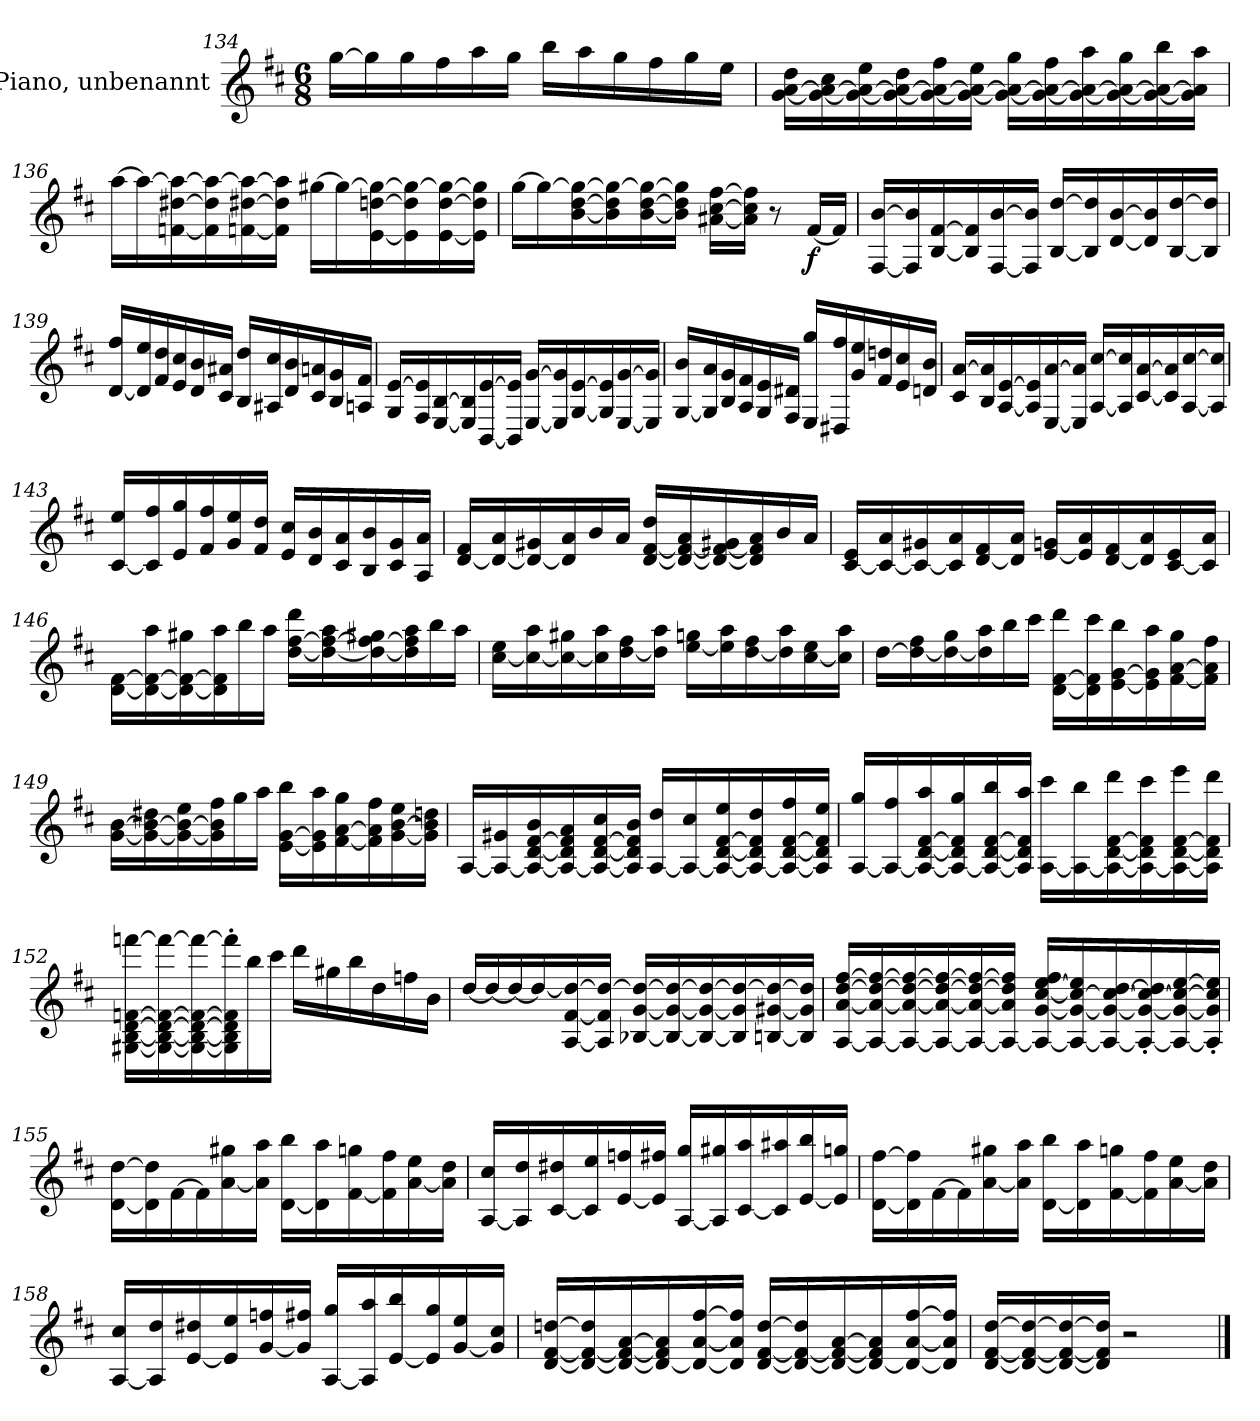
**kern	**dynam
*part1	*part1
*staff1	*staff1
*I"Piano, unbenannt	*
*I'Pno	*
*clefG2	*
*k[f#c#]	*
*M6/8	*
=134	=134
[16ggLL	.
16gg]	.
16gg	.
16ff#	.
16aa	.
16ggJJ	.
16bbLL	.
16aa	.
16gg	.
16ff#	.
16gg	.
16eeJJ	.
=135	=135
[16g [16a 16ddLL	.
16g_ 16a_ 16cc#	.
16g_ 16a_ 16ee	.
16g_ 16a_ 16dd	.
16g_ 16a_ 16ff#	.
16g_ 16a_ 16eeJJ	.
16g_ 16a_ 16ggLL	.
16g_ 16a_ 16ff#	.
16g_ 16a_ 16aa	.
16g_ 16a_ 16gg	.
16g_ 16a_ 16bb	.
16g] 16a] 16aaJJ	.
=136	=136
[16aaLL	.
16aa_	.
[16fn [16dd#X 16aa_	.
16f] 16dd#] 16aa_	.
[16fn [16dd#X 16aa_	.
16f] 16dd#] 16aa]JJ	.
[16gg#XLL	.
16gg#_	.
[16e [16ddn 16gg#_	.
16e] 16dd] 16gg#_	.
[16e [16dd 16gg#_	.
16e] 16dd] 16gg#]JJ	.
=137	=137
[16ggLL	.
16gg_	.
[16b [16dd 16gg_	.
16b] 16dd] 16gg_	.
[16b [16dd 16gg_	.
16b] 16dd] 16gg]JJ	.
[16a#X [16cc# [16ff#LL	.
16a#] 16cc#] 16ff#]JJ	.
8r	.
[16f#LL	f
16f#JJ]	.
=138	=138
[16F# [16bLL	.
16F#] 16b]	.
[16B [16f#	.
16B] 16f#]	.
[16F# [16b	.
16F#] 16b]JJ	.
[16B [16ddLL	.
16B] 16dd]	.
[16d [16b	.
16d] 16b]	.
[16B [16dd	.
16B] 16dd]JJ	.
=139	=139
[16d 16ff#LL	.
16d] 16ee	.
16f# 16dd	.
16e 16cc#	.
16d 16b	.
16c# 16a#XJJ	.
16B 16ddLL	.
16A#X 16cc#	.
16d 16b	.
16c# 16an	.
16B 16g	.
16An 16f#JJ	.
=140	=140
16G [16eLL	.
16F# 16e]	.
[16E [16B	.
16E] 16B]	.
[16BB [16e	.
16BB] 16e]JJ	.
[16E [16gLL	.
16E] 16g]	.
[16G [16e	.
16G] 16e]	.
[16E [16g	.
16E] 16g]JJ	.
=141	=141
[16G 16bLL	.
16G] 16a	.
16B 16g	.
16A 16f#	.
16G 16e	.
16F# 16d#XJJ	.
16E 16ggLL	.
16D#X 16ff#	.
16g 16ee	.
16f# 16ddn	.
16e 16cc#	.
16dn 16bJJ	.
=142	=142
16c# [16aLL	.
16B 16a]	.
[16A [16e	.
16A] 16e]	.
[16E [16a	.
16E] 16a]JJ	.
[16A [16cc#LL	.
16A] 16cc#]	.
[16c# [16a	.
16c#] 16a]	.
[16A [16cc#	.
16A] 16cc#]JJ	.
=143	=143
[16c# 16eeLL	.
16c#] 16ff#	.
16e 16gg	.
16f# 16ff#	.
16g 16ee	.
16f# 16ddJJ	.
16e 16cc#LL	.
16d 16b	.
16c# 16a	.
16B 16b	.
16c# 16g	.
16A 16aJJ	.
=144	=144
[16d 16f#LL	.
16d_ 16a	.
16d_ 16g#X	.
16d] 16a	.
16b	.
16aJJ	.
[16d [16f# 16ddLL	.
16d_ 16f#_ 16a	.
16d_ 16f#_ 16g#X	.
16d] 16f#] 16a	.
16b	.
16aJJ	.
=145	=145
[16c# 16eLL	.
16c#_ 16a	.
16c#_ 16g#X	.
16c#] 16a	.
[16d 16f#	.
16d] 16aJJ	.
[16e 16gnLL	.
16e] 16a	.
[16d 16f#	.
16d] 16a	.
[16c# 16e	.
16c#] 16aJJ	.
=146	=146
[16d [16f#LL	.
16d_ 16f#_ 16aa	.
16d_ 16f#_ 16gg#X	.
16d] 16f#] 16aa	.
16bb	.
16aaJJ	.
[16dd [16ff# 16dddLL	.
16dd_ 16ff#_ 16aa	.
16dd_ 16ff#_ 16gg#X	.
16dd] 16ff#] 16aa	.
16bb	.
16aaJJ	.
=147	=147
[16cc# 16eeLL	.
16cc#_ 16aa	.
16cc#_ 16gg#X	.
16cc#] 16aa	.
[16dd 16ff#	.
16dd] 16aaJJ	.
[16ee 16ggnLL	.
16ee] 16aa	.
[16dd 16ff#	.
16dd] 16aa	.
[16cc# 16ee	.
16cc#] 16aaJJ	.
=148	=148
[16ddLL	.
16dd_ 16ff#	.
16dd_ 16gg	.
16dd] 16aa	.
16bb	.
16ccc#JJ	.
[16d [16f# 16dddLL	.
16d] 16f#] 16ccc#	.
[16e [16g 16bb	.
16e] 16g] 16aa	.
[16f# [16a 16gg	.
16f#] 16a] 16ff#JJ	.
=149	=149
[16g [16bLL	.
16g_ 16b_ 16dd#X	.
16g_ 16b_ 16ee	.
16g] 16b] 16ff#	.
16gg	.
16aaJJ	.
[16e [16g 16bbLL	.
16e] 16g] 16aa	.
[16f# [16a 16gg	.
16f#] 16a] 16ff#	.
[16g [16b 16ee	.
16g] 16b] 16ddnJJ	.
=150	=150
[16ALL	.
16A_ 16g#X	.
16A_ [16d [16f# 16b	.
16A_ 16d] 16f#] 16a	.
16A_ [16d [16f# 16cc#	.
16A] 16d] 16f#] 16bJJ	.
[16A 16ddLL	.
16A_ 16cc#	.
16A_ [16d [16f# 16ee	.
16A_ 16d] 16f#] 16dd	.
16A_ [16d [16f# 16ff#	.
16A] 16d] 16f#] 16eeJJ	.
=151	=151
[16A 16ggLL	.
16A_ 16ff#	.
16A_ [16d [16f# 16aa	.
16A_ 16d] 16f#] 16gg	.
16A_ [16d [16f# 16bb	.
16A] 16d] 16f#] 16aaJJ	.
[16A 16ccc#LL	.
16A_ 16bb	.
16A_ [16d [16f# 16ddd	.
16A_ 16d] 16f#] 16ccc#	.
16A_ [16d [16f# 16eee	.
16A] 16d] 16f#] 16dddJJ	.
=152	=152
[16G#X [16B [16d [16fn [16fffnLL	.
16G#_ 16B_ 16d_ 16f_ 16fff_	.
16G#_ 16B_ 16d_ 16f_ 16fff_	.
16G#]' 16B]' 16d]' 16f]' 16fff]'	.
16bb	.
16ccc#JJ	.
16dddLL	.
16gg#X	.
16bb	.
16dd	.
16ffn	.
16bJJ	.
=153	=153
[16ddLL	.
16dd_	.
16dd_	.
16dd_	.
[16A [16f# 16dd_	.
16A] 16f#] 16dd_JJ	.
[16B-X [16g 16dd_LL	.
16B-_ 16g_ 16dd_	.
16B-_ 16g_ 16dd_	.
16B-] 16g] 16dd_	.
[16Bn [16g#X 16dd_	.
16B] 16g#] 16dd]JJ	.
=154	=154
[16A [16a [16dd [16ff#LL	.
16A_ 16a_ 16dd_ 16ff#_	.
16A_ 16a_ 16dd_ 16ff#_	.
16A_ 16a_ 16dd_ 16ff#_	.
16A_ 16a_ 16dd_ 16ff#_	.
16A_ 16a] 16dd] 16ff#]JJ	.
16A_ [16g [16cc# [16ee 16ff#LL	.
16A_ 16g_ 16cc#_ 16ee]	.
16A_ 16g_ 16cc#_ [16dd	.
16A_' 16g_' 16cc#_' 16dd]'	.
16A_ 16g_ 16cc#_ [16ee	.
16A]' 16g]' 16cc#]' 16ee]'JJ	.
=155	=155
[16d [16ddLL	.
16d] 16dd]	.
[16f#	.
16f#]	.
[16a 16gg#X	.
16a] 16aaJJ	.
[16d 16bbLL	.
16d] 16aa	.
[16f# 16ggn	.
16f#] 16ff#	.
[16a 16ee	.
16a] 16ddJJ	.
=156	=156
[16A 16cc#LL	.
16A] 16dd	.
[16c# 16dd#X	.
16c#] 16ee	.
[16e 16ffn	.
16e] 16ff#XJJ	.
[16A 16ggLL	.
16A] 16gg#X	.
[16c# 16aa	.
16c#] 16aa#X	.
[16e 16bb	.
16e] 16ggnJJ	.
=157	=157
[16d [16ff#LL	.
16d] 16ff#]	.
[16f#	.
16f#]	.
[16a 16gg#X	.
16a] 16aaJJ	.
[16d 16bbLL	.
16d] 16aa	.
[16f# 16ggn	.
16f#] 16ff#	.
[16a 16ee	.
16a] 16ddJJ	.
=158	=158
[16A 16cc#LL	.
16A] 16dd	.
[16e 16dd#X	.
16e] 16ee	.
[16g 16ffn	.
16g] 16ff#XJJ	.
[16A 16ggLL	.
16A] 16aa	.
[16e 16bb	.
16e] 16gg	.
[16g 16ee	.
16g] 16cc#JJ	.
=159	=159
[16d [16f# [16ddnLL	.
16d_ 16f#_ 16dd]	.
16d_ 16f#_ [16a	.
16d_ 16f#] 16a]	.
16d_ [16a [16ff#	.
16d] 16a] 16ff#]JJ	.
[16d [16f# [16ddLL	.
16d_ 16f#_ 16dd]	.
16d_ 16f#_ [16a	.
16d_ 16f#] 16a]	.
16d_ [16a [16ff#	.
16d] 16a] 16ff#]JJ	.
=160	=160
[16d [16f# [16ddLL	.
16d_ 16f#_ 16dd_	.
16d_ 16f#_ 16dd_	.
16d] 16f#] 16dd]JJ	.
2r	.
==	==
*-	*-
